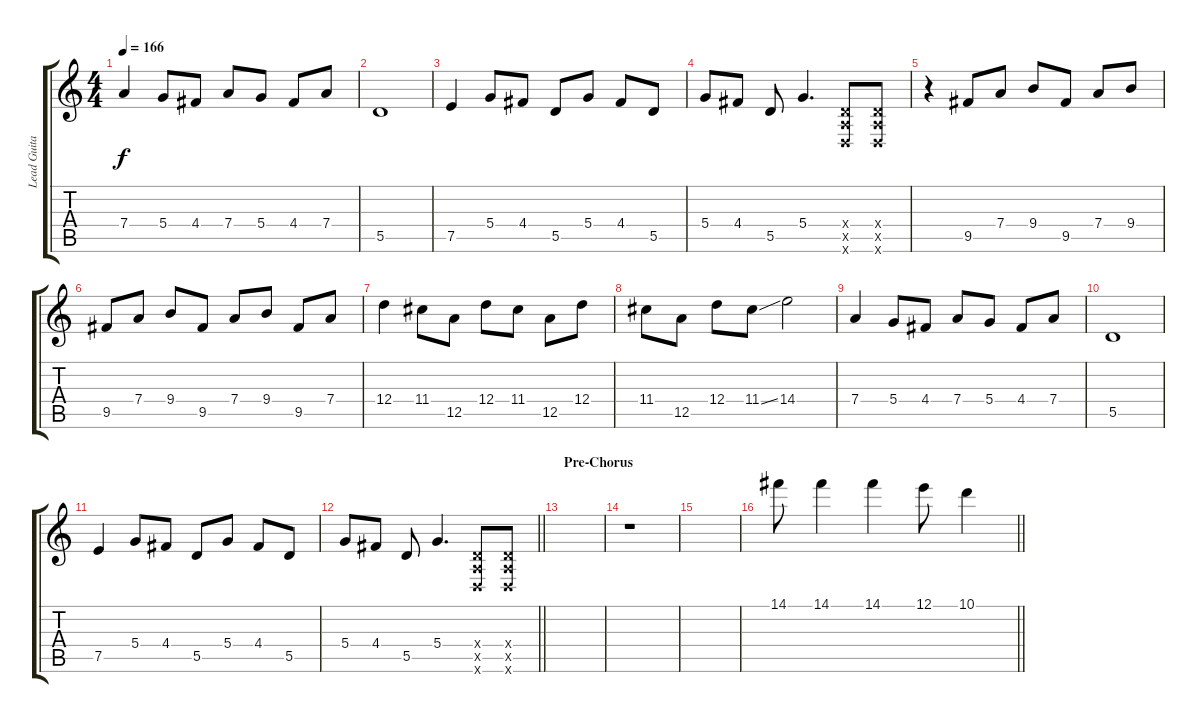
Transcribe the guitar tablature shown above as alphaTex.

\track ("Lead Guitar" "Lead Guita") {instrument distortionguitar}
\staff {score tabs}
\tuning (E4 B3 G3 D3 A2 D2) {hide}
\ts (4 4)
\tempo 166
\clef g2
\ks c
7.4.4{dy f} 5.4.8 4.4.8 7.4.8 5.4.8 4.4.8 7.4.8 |
5.5.1 |
7.5.4 5.4.8 4.4.8 5.5.8 5.4.8 4.4.8 5.5.8 |
5.4.8 4.4.8 5.5.8 5.4.4{d} (0.4{x} 0.5{x} 0.6{x}).8 (0.4{x} 0.5{x} 0.6{x}).8 |
r.4 9.5.8 7.4.8 9.4.8 9.5.8 7.4.8 9.4.8 |
9.5.8 7.4.8 9.4.8 9.5.8 7.4.8 9.4.8 9.5.8 7.4.8 |
12.4.4 11.4.8 12.5.8 12.4.8 11.4.8 12.5.8 12.4.8 |
11.4.8 12.5.8 12.4.8 11.4{ss}.8 14.4.2 |
7.4.4 5.4.8 4.4.8 7.4.8 5.4.8 4.4.8 7.4.8 |
5.5.1 |
7.5.4 5.4.8 4.4.8 5.5.8 5.4.8 4.4.8 5.5.8 |
\barLineRight lightlight
5.4.8 4.4.8 5.5.8 5.4.4{d} (0.4{x} 0.5{x} 0.6{x}).8 (0.4{x} 0.5{x} 0.6{x}).8 |
\section ("" "Pre-Chorus")
|
r.1 |
|
\barLineRight lightlight
14.1.8 14.1.4 14.1.4 12.1.8 10.1.4
